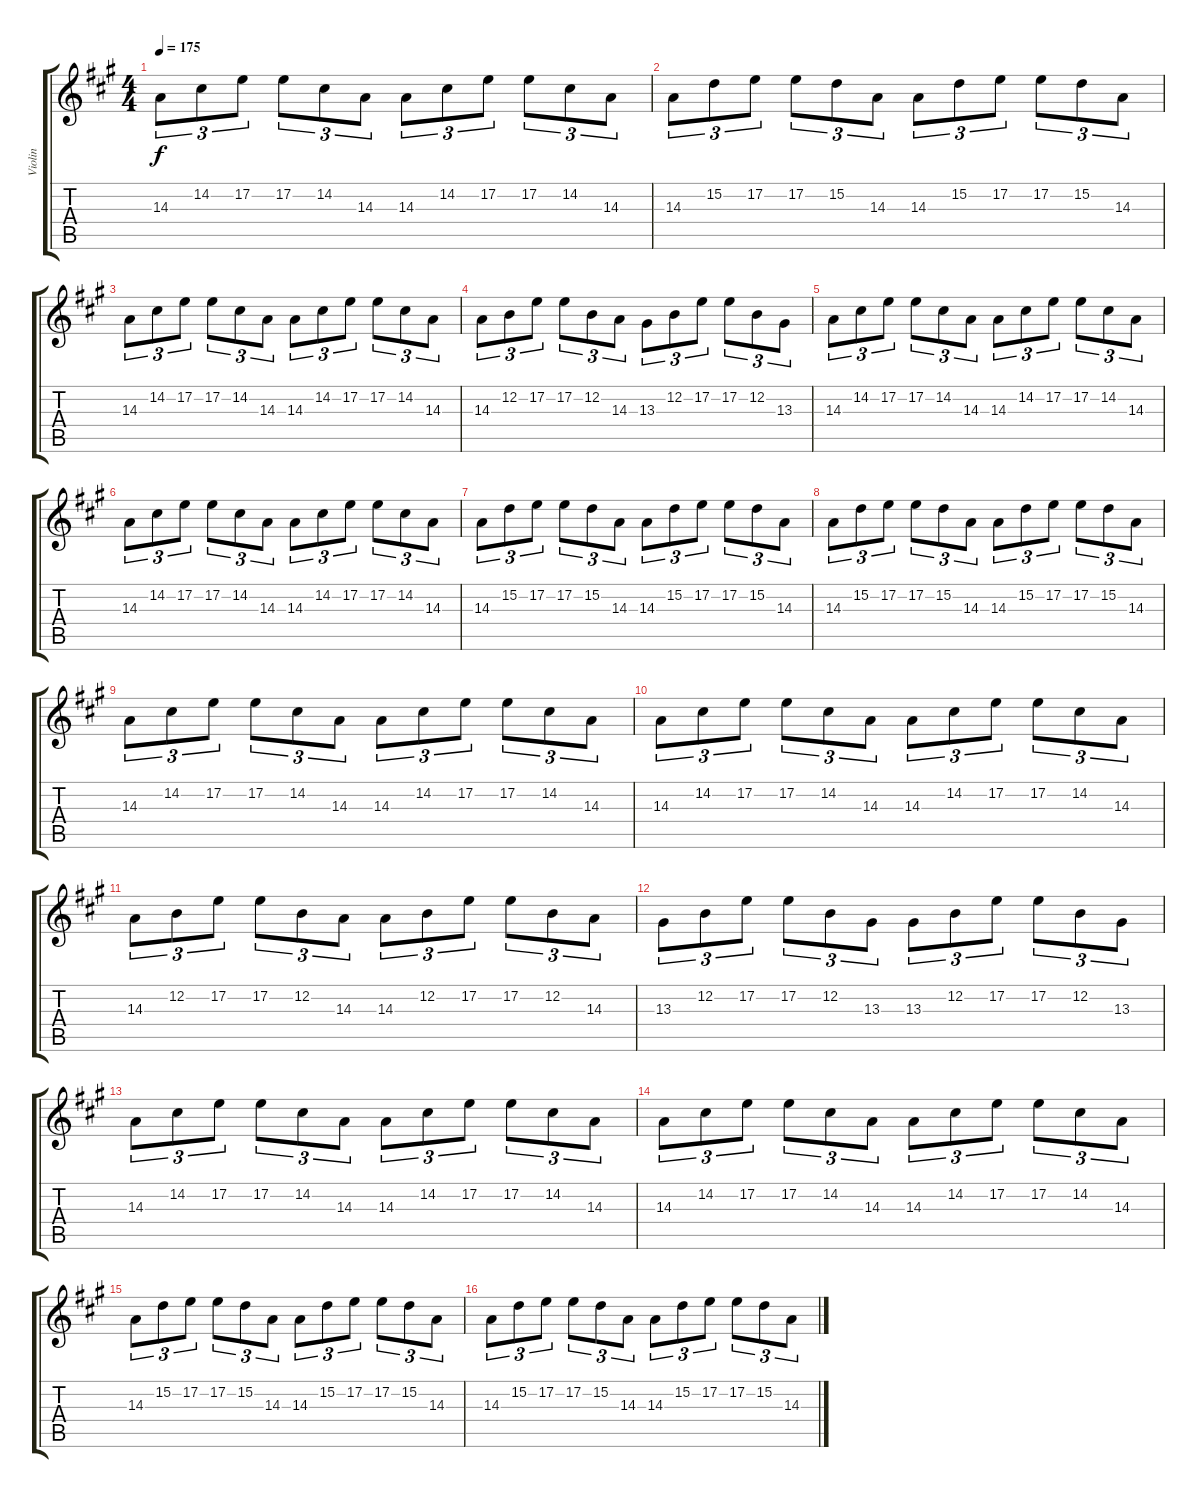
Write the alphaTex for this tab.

\track ("Violin" "Violin") {instrument violin}
\staff {score tabs}
\tuning (E4 B3 G3 D3 A2 D2) {hide}
\ts (4 4)
\tempo 175
\clef g2
\ks f#minor
14.3.8{tu (3 2) dy f instrument violin} 14.2.8{tu (3 2)} 17.2.8{tu (3 2)} 17.2.8{tu (3 2)} 14.2.8{tu (3 2)} 14.3.8{tu (3 2)} 14.3.8{tu (3 2)} 14.2.8{tu (3 2)} 17.2.8{tu (3 2)} 17.2.8{tu (3 2)} 14.2.8{tu (3 2)} 14.3.8{tu (3 2)} |
14.3.8{tu (3 2)} 15.2.8{tu (3 2)} 17.2.8{tu (3 2)} 17.2.8{tu (3 2)} 15.2.8{tu (3 2)} 14.3.8{tu (3 2)} 14.3.8{tu (3 2)} 15.2.8{tu (3 2)} 17.2.8{tu (3 2)} 17.2.8{tu (3 2)} 15.2.8{tu (3 2)} 14.3.8{tu (3 2)} |
14.3.8{tu (3 2)} 14.2.8{tu (3 2)} 17.2.8{tu (3 2)} 17.2.8{tu (3 2)} 14.2.8{tu (3 2)} 14.3.8{tu (3 2)} 14.3.8{tu (3 2)} 14.2.8{tu (3 2)} 17.2.8{tu (3 2)} 17.2.8{tu (3 2)} 14.2.8{tu (3 2)} 14.3.8{tu (3 2)} |
14.3.8{tu (3 2)} 12.2.8{tu (3 2)} 17.2.8{tu (3 2)} 17.2.8{tu (3 2)} 12.2.8{tu (3 2)} 14.3.8{tu (3 2)} 13.3.8{tu (3 2)} 12.2.8{tu (3 2)} 17.2.8{tu (3 2)} 17.2.8{tu (3 2)} 12.2.8{tu (3 2)} 13.3.8{tu (3 2)} |
14.3.8{tu (3 2)} 14.2.8{tu (3 2)} 17.2.8{tu (3 2)} 17.2.8{tu (3 2)} 14.2.8{tu (3 2)} 14.3.8{tu (3 2)} 14.3.8{tu (3 2)} 14.2.8{tu (3 2)} 17.2.8{tu (3 2)} 17.2.8{tu (3 2)} 14.2.8{tu (3 2)} 14.3.8{tu (3 2)} |
14.3.8{tu (3 2)} 14.2.8{tu (3 2)} 17.2.8{tu (3 2)} 17.2.8{tu (3 2)} 14.2.8{tu (3 2)} 14.3.8{tu (3 2)} 14.3.8{tu (3 2)} 14.2.8{tu (3 2)} 17.2.8{tu (3 2)} 17.2.8{tu (3 2)} 14.2.8{tu (3 2)} 14.3.8{tu (3 2)} |
14.3.8{tu (3 2)} 15.2.8{tu (3 2)} 17.2.8{tu (3 2)} 17.2.8{tu (3 2)} 15.2.8{tu (3 2)} 14.3.8{tu (3 2)} 14.3.8{tu (3 2)} 15.2.8{tu (3 2)} 17.2.8{tu (3 2)} 17.2.8{tu (3 2)} 15.2.8{tu (3 2)} 14.3.8{tu (3 2)} |
14.3.8{tu (3 2)} 15.2.8{tu (3 2)} 17.2.8{tu (3 2)} 17.2.8{tu (3 2)} 15.2.8{tu (3 2)} 14.3.8{tu (3 2)} 14.3.8{tu (3 2)} 15.2.8{tu (3 2)} 17.2.8{tu (3 2)} 17.2.8{tu (3 2)} 15.2.8{tu (3 2)} 14.3.8{tu (3 2)} |
14.3.8{tu (3 2)} 14.2.8{tu (3 2)} 17.2.8{tu (3 2)} 17.2.8{tu (3 2)} 14.2.8{tu (3 2)} 14.3.8{tu (3 2)} 14.3.8{tu (3 2)} 14.2.8{tu (3 2)} 17.2.8{tu (3 2)} 17.2.8{tu (3 2)} 14.2.8{tu (3 2)} 14.3.8{tu (3 2)} |
14.3.8{tu (3 2)} 14.2.8{tu (3 2)} 17.2.8{tu (3 2)} 17.2.8{tu (3 2)} 14.2.8{tu (3 2)} 14.3.8{tu (3 2)} 14.3.8{tu (3 2)} 14.2.8{tu (3 2)} 17.2.8{tu (3 2)} 17.2.8{tu (3 2)} 14.2.8{tu (3 2)} 14.3.8{tu (3 2)} |
14.3.8{tu (3 2)} 12.2.8{tu (3 2)} 17.2.8{tu (3 2)} 17.2.8{tu (3 2)} 12.2.8{tu (3 2)} 14.3.8{tu (3 2)} 14.3.8{tu (3 2)} 12.2.8{tu (3 2)} 17.2.8{tu (3 2)} 17.2.8{tu (3 2)} 12.2.8{tu (3 2)} 14.3.8{tu (3 2)} |
13.3.8{tu (3 2)} 12.2.8{tu (3 2)} 17.2.8{tu (3 2)} 17.2.8{tu (3 2)} 12.2.8{tu (3 2)} 13.3.8{tu (3 2)} 13.3.8{tu (3 2)} 12.2.8{tu (3 2)} 17.2.8{tu (3 2)} 17.2.8{tu (3 2)} 12.2.8{tu (3 2)} 13.3.8{tu (3 2)} |
14.3.8{tu (3 2)} 14.2.8{tu (3 2)} 17.2.8{tu (3 2)} 17.2.8{tu (3 2)} 14.2.8{tu (3 2)} 14.3.8{tu (3 2)} 14.3.8{tu (3 2)} 14.2.8{tu (3 2)} 17.2.8{tu (3 2)} 17.2.8{tu (3 2)} 14.2.8{tu (3 2)} 14.3.8{tu (3 2)} |
14.3.8{tu (3 2)} 14.2.8{tu (3 2)} 17.2.8{tu (3 2)} 17.2.8{tu (3 2)} 14.2.8{tu (3 2)} 14.3.8{tu (3 2)} 14.3.8{tu (3 2)} 14.2.8{tu (3 2)} 17.2.8{tu (3 2)} 17.2.8{tu (3 2)} 14.2.8{tu (3 2)} 14.3.8{tu (3 2)} |
14.3.8{tu (3 2)} 15.2.8{tu (3 2)} 17.2.8{tu (3 2)} 17.2.8{tu (3 2)} 15.2.8{tu (3 2)} 14.3.8{tu (3 2)} 14.3.8{tu (3 2)} 15.2.8{tu (3 2)} 17.2.8{tu (3 2)} 17.2.8{tu (3 2)} 15.2.8{tu (3 2)} 14.3.8{tu (3 2)} |
14.3.8{tu (3 2)} 15.2.8{tu (3 2)} 17.2.8{tu (3 2)} 17.2.8{tu (3 2)} 15.2.8{tu (3 2)} 14.3.8{tu (3 2)} 14.3.8{tu (3 2)} 15.2.8{tu (3 2)} 17.2.8{tu (3 2)} 17.2.8{tu (3 2)} 15.2.8{tu (3 2)} 14.3.8{tu (3 2)}
